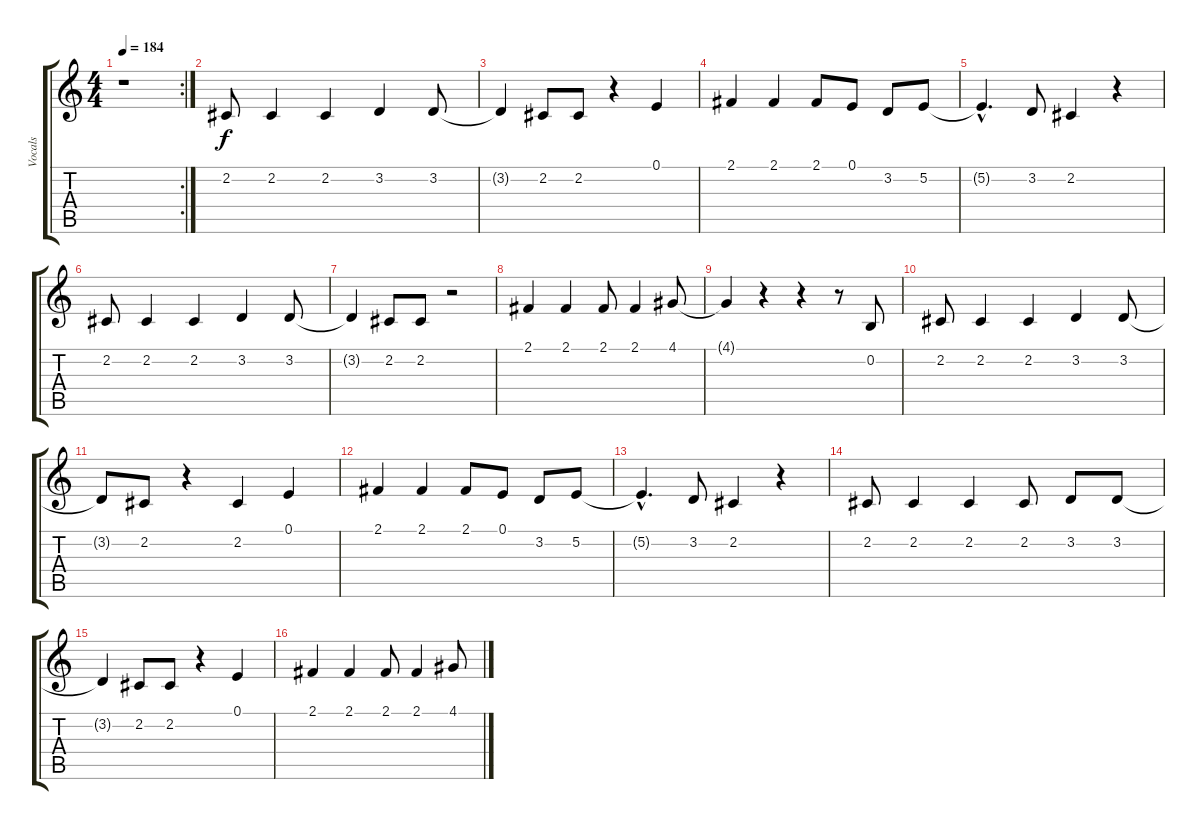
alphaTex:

\track ("Vocals" "Vocals") {instrument choiraahs}
\staff {score tabs}
\tuning (E4 B3 G3 D3 A2 E2) {hide}
\rc 2
\ts (4 4)
\tempo 184
\clef g2
\ks c
r.1{dy f} |
2.2.8 2.2.4 2.2.4 3.2.4 3.2.8 |
3.2{t}.4 2.2.8 2.2.8 r.4 0.1.4 |
2.1.4 2.1.4 2.1.8 0.1.8 3.2.8 5.2.8 |
5.2{hac t}.4{d} 3.2.8 2.2.4 r.4 |
2.2.8 2.2.4 2.2.4 3.2.4 3.2.8 |
3.2{t}.4 2.2.8 2.2.8 r.2 |
2.1.4 2.1.4 2.1.8 2.1.4 4.1.8 |
4.1{t}.4 r.4 r.4 r.8 0.2.8 |
2.2.8 2.2.4 2.2.4 3.2.4 3.2.8 |
3.2{t}.8 2.2.8 r.4 2.2.4 0.1.4 |
2.1.4 2.1.4 2.1.8 0.1.8 3.2.8 5.2.8 |
5.2{hac t}.4{d} 3.2.8 2.2.4 r.4 |
2.2.8 2.2.4 2.2.4 2.2.8 3.2.8 3.2.8 |
3.2{t}.4 2.2.8 2.2.8 r.4 0.1.4 |
2.1.4 2.1.4 2.1.8 2.1.4 4.1.8
